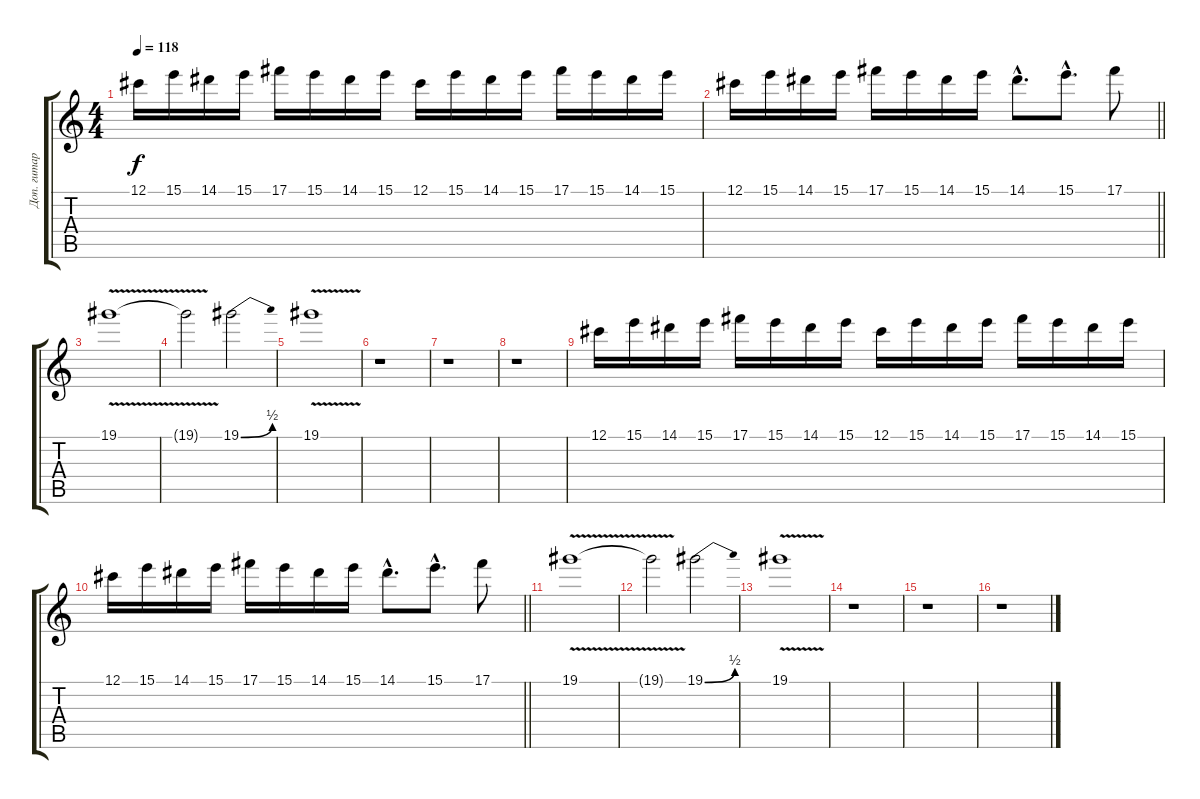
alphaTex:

\track ("Доп. гитара" "Доп. гитар") {instrument overdrivenguitar}
\staff {score tabs}
\tuning (Db4 Ab3 E3 B2 Gb2 B1) {hide}
\ts (4 4)
\tempo 118
\clef g2
\ks c
12.1.16{dy f} 15.1.16 14.1.16 15.1.16 17.1.16 15.1.16 14.1.16 15.1.16 12.1.16 15.1.16 14.1.16 15.1.16 17.1.16 15.1.16 14.1.16 15.1.16 |
\barLineRight lightlight
12.1.16 15.1.16 14.1.16 15.1.16 17.1.16 15.1.16 14.1.16 15.1.16 14.1{hac}.8{d} 15.1{hac}.8{d} 17.1.8 |
19.1{v}.1 |
19.1{t}.2 19.1{be (bend 0 0 60 2)}.2 |
19.1{v}.1 |
r.1 |
r.1 |
r.1 |
12.1.16 15.1.16 14.1.16 15.1.16 17.1.16 15.1.16 14.1.16 15.1.16 12.1.16 15.1.16 14.1.16 15.1.16 17.1.16 15.1.16 14.1.16 15.1.16 |
\barLineRight lightlight
12.1.16 15.1.16 14.1.16 15.1.16 17.1.16 15.1.16 14.1.16 15.1.16 14.1{hac}.8{d} 15.1{hac}.8{d} 17.1.8 |
19.1{v}.1 |
19.1{t}.2 19.1{be (bend 0 0 60 2)}.2 |
19.1{v}.1 |
r.1 |
r.1 |
r.1
